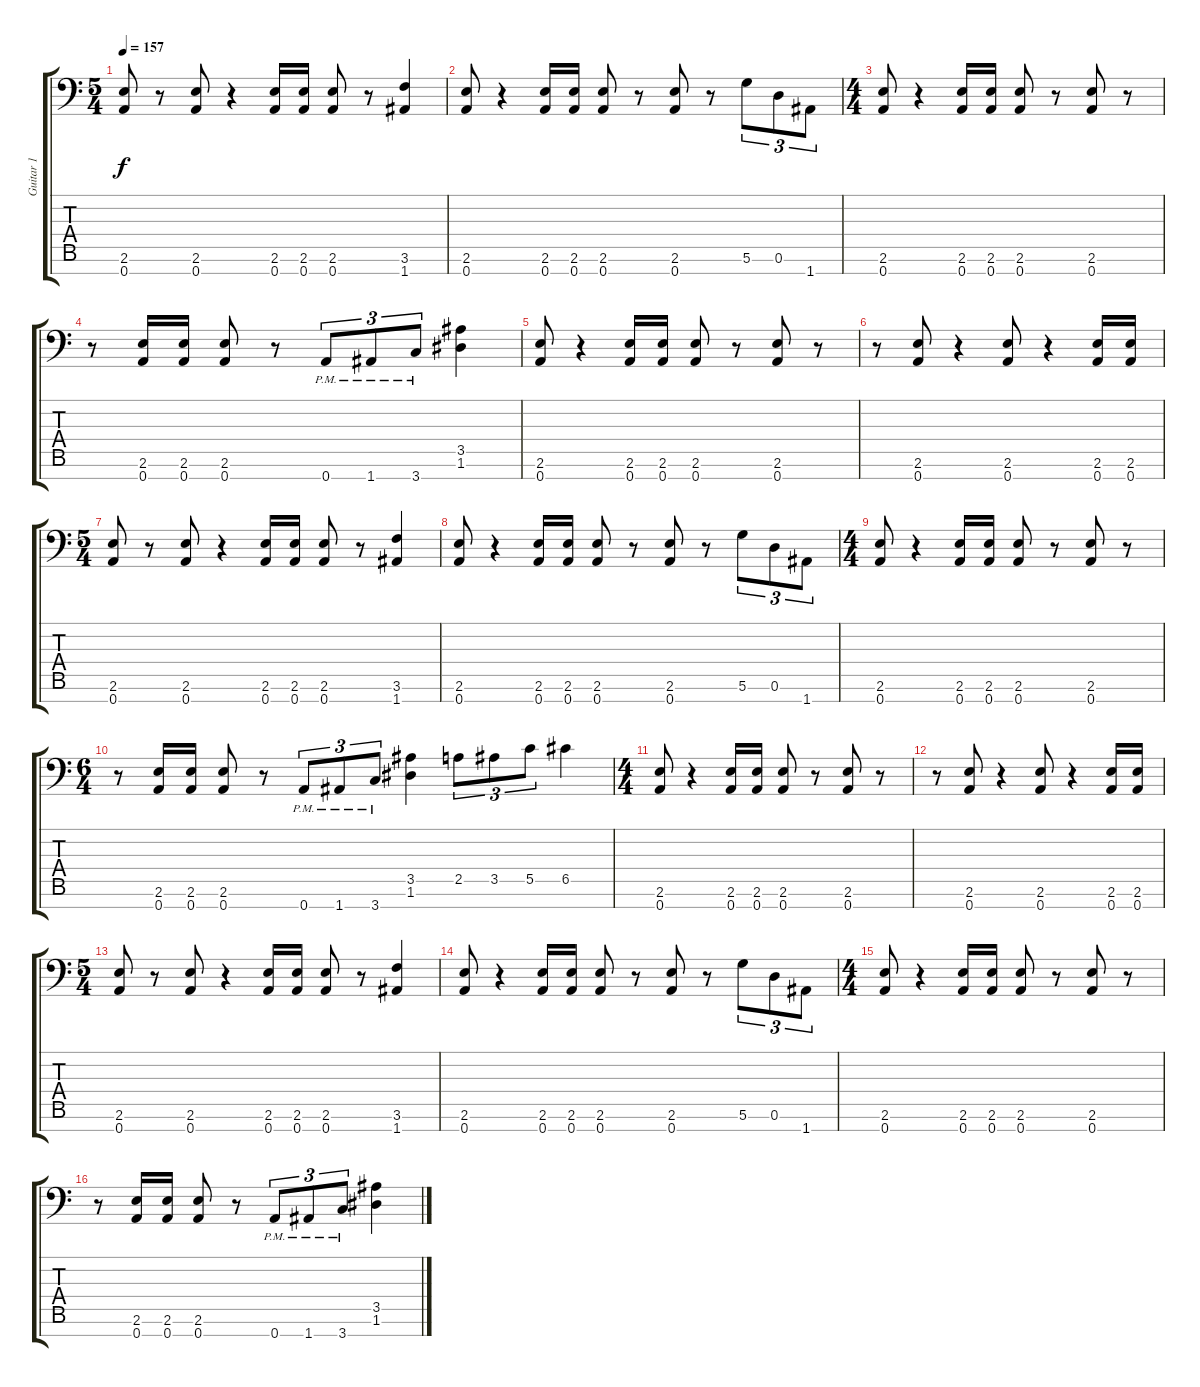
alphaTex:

\track ("Guitar 1" "Guitar 1") {instrument overdrivenguitar}
\staff {score tabs}
\tuning (D4 A3 F3 C3 G2 D2 A1) {hide}
\ts (5 4)
\tempo 157
\clef f4
\ks c
(2.6 0.7).8{dy f} r.8 (2.6 0.7).8 r.4 (2.6 0.7).16 (2.6 0.7).16 (2.6 0.7).8 r.8 (3.6 1.7).4 |
(2.6 0.7).8 r.4 (2.6 0.7).16 (2.6 0.7).16 (2.6 0.7).8 r.8 (2.6 0.7).8 r.8 5.6.8{tu (3 2)} 0.6.8{tu (3 2)} 1.7.8{tu (3 2)} |
\ts (4 4)
(2.6 0.7).8 r.4 (2.6 0.7).16 (2.6 0.7).16 (2.6 0.7).8 r.8 (2.6 0.7).8 r.8 |
r.8 (2.6 0.7).16 (2.6 0.7).16 (2.6 0.7).8 r.8 0.7{pm}.8{tu (3 2)} 1.7{pm}.8{tu (3 2)} 3.7{pm}.8{tu (3 2)} (3.5 1.6).4 |
(2.6 0.7).8 r.4 (2.6 0.7).16 (2.6 0.7).16 (2.6 0.7).8 r.8 (2.6 0.7).8 r.8 |
r.8 (2.6 0.7).8 r.4 (2.6 0.7).8 r.4 (2.6 0.7).16 (2.6 0.7).16 |
\ts (5 4)
(2.6 0.7).8 r.8 (2.6 0.7).8 r.4 (2.6 0.7).16 (2.6 0.7).16 (2.6 0.7).8 r.8 (3.6 1.7).4 |
(2.6 0.7).8 r.4 (2.6 0.7).16 (2.6 0.7).16 (2.6 0.7).8 r.8 (2.6 0.7).8 r.8 5.6.8{tu (3 2)} 0.6.8{tu (3 2)} 1.7.8{tu (3 2)} |
\ts (4 4)
(2.6 0.7).8 r.4 (2.6 0.7).16 (2.6 0.7).16 (2.6 0.7).8 r.8 (2.6 0.7).8 r.8 |
\ts (6 4)
r.8 (2.6 0.7).16 (2.6 0.7).16 (2.6 0.7).8 r.8 0.7{pm}.8{tu (3 2)} 1.7{pm}.8{tu (3 2)} 3.7{pm}.8{tu (3 2)} (3.5 1.6).4 2.5.8{tu (3 2)} 3.5.8{tu (3 2)} 5.5.8{tu (3 2)} 6.5.4 |
\ts (4 4)
(2.6 0.7).8 r.4 (2.6 0.7).16 (2.6 0.7).16 (2.6 0.7).8 r.8 (2.6 0.7).8 r.8 |
r.8 (2.6 0.7).8 r.4 (2.6 0.7).8 r.4 (2.6 0.7).16 (2.6 0.7).16 |
\ts (5 4)
(2.6 0.7).8 r.8 (2.6 0.7).8 r.4 (2.6 0.7).16 (2.6 0.7).16 (2.6 0.7).8 r.8 (3.6 1.7).4 |
(2.6 0.7).8 r.4 (2.6 0.7).16 (2.6 0.7).16 (2.6 0.7).8 r.8 (2.6 0.7).8 r.8 5.6.8{tu (3 2)} 0.6.8{tu (3 2)} 1.7.8{tu (3 2)} |
\ts (4 4)
(2.6 0.7).8 r.4 (2.6 0.7).16 (2.6 0.7).16 (2.6 0.7).8 r.8 (2.6 0.7).8 r.8 |
r.8 (2.6 0.7).16 (2.6 0.7).16 (2.6 0.7).8 r.8 0.7{pm}.8{tu (3 2)} 1.7{pm}.8{tu (3 2)} 3.7{pm}.8{tu (3 2)} (3.5 1.6).4
